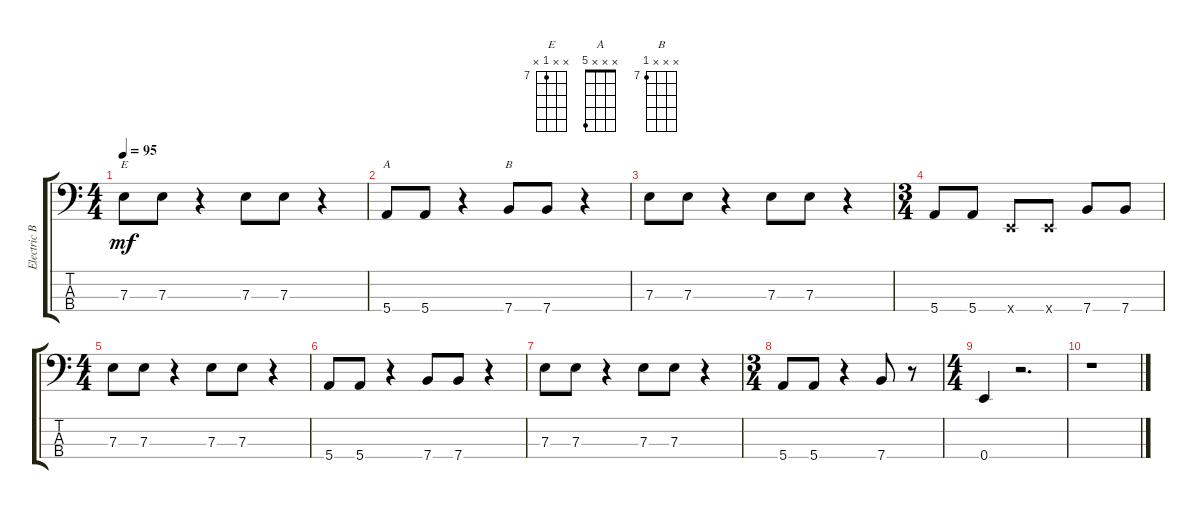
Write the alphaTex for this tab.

\track ("Electric Bass" "Electric B") {instrument electricbassfinger}
\staff {score tabs}
\tuning (G2 D2 A1 E1) {hide}
\chord ("E" x x 7 x) {firstfret 7}
\chord ("A" x x x 5)
\chord ("B" x x x 7) {firstfret 7}
\ts (4 4)
\tempo 95
\clef f4
\ks c
7.3.8{ch "E" dy mf} 7.3.8 r.4 7.3.8 7.3.8 r.4 |
5.4.8{ch "A"} 5.4.8 r.4 7.4.8{ch "B"} 7.4.8 r.4 |
7.3.8 7.3.8 r.4 7.3.8 7.3.8 r.4 |
\ts (3 4)
5.4.8 5.4.8 0.4{x}.8 0.4{x}.8 7.4.8 7.4.8 |
\ts (4 4)
7.3.8 7.3.8 r.4 7.3.8 7.3.8 r.4 |
5.4.8 5.4.8 r.4 7.4.8 7.4.8 r.4 |
7.3.8 7.3.8 r.4 7.3.8 7.3.8 r.4 |
\ts (3 4)
5.4.8 5.4.8 r.4 7.4.8 r.8 |
\ts (4 4)
0.4.4 r.2{d} |
r.1
